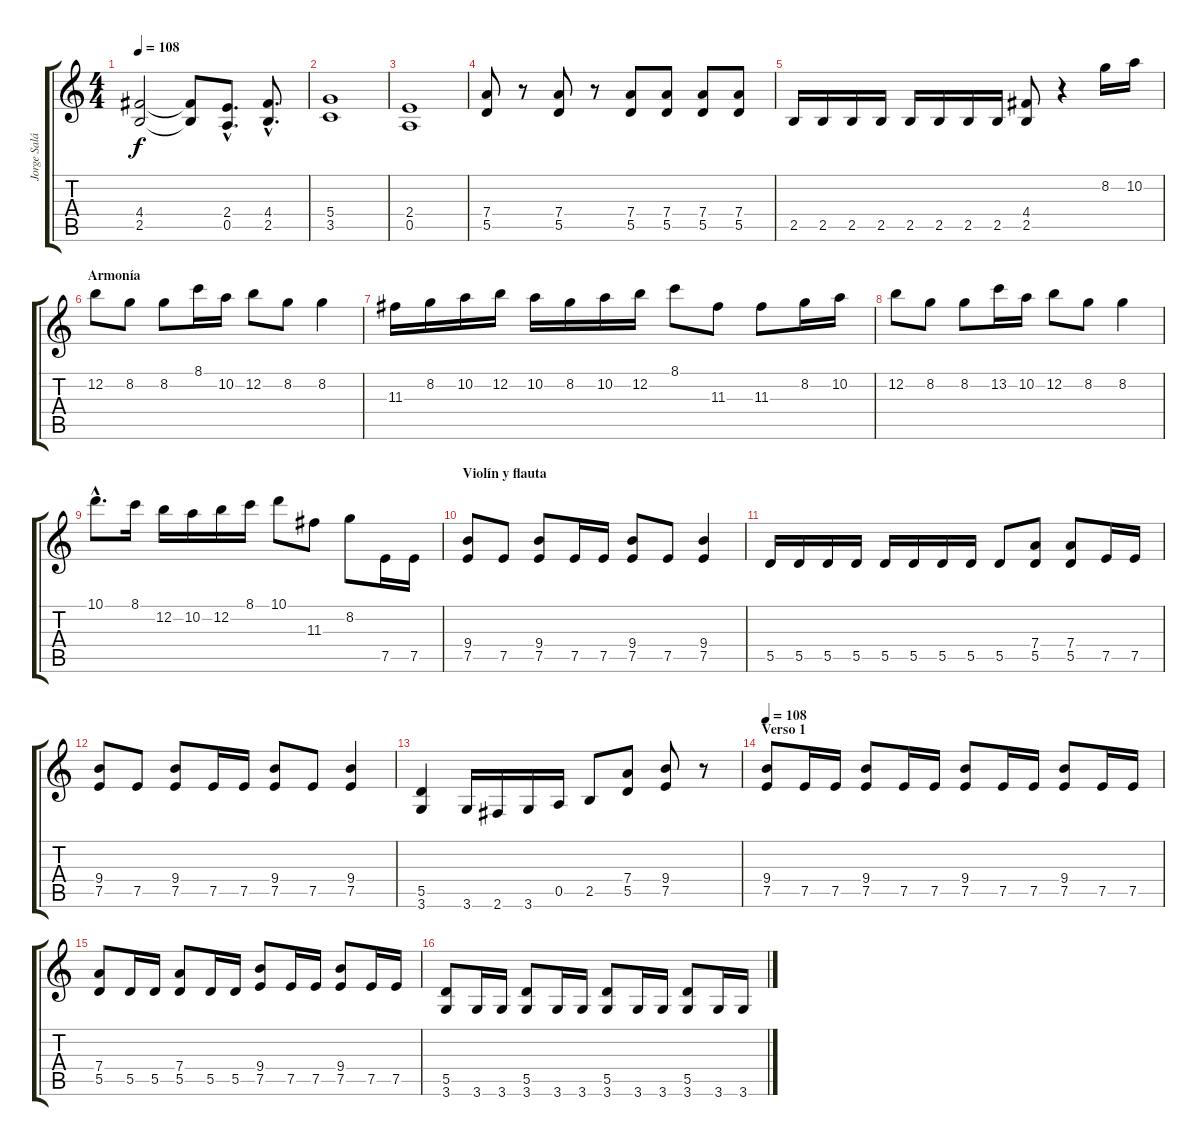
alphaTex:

\track ("Jorge Salán" "Jorge Salá") {instrument distortionguitar}
\staff {score tabs}
\tuning (E4 B3 G3 D3 A2 E2) {hide}
\ts (4 4)
\tempo 108
\clef g2
\ks c
(4.4 2.5).2{dy f} (4.4{t} 2.5{t}).8 (2.4{hac} 0.5{hac}).8{d} (4.4{hac} 2.5{hac}).8{d} |
(5.4 3.5).1 |
(2.4 0.5).1 |
(7.4 5.5).8 r.8 (7.4 5.5).8 r.8 (7.4 5.5).8 (7.4 5.5).8 (7.4 5.5).8 (7.4 5.5).8 |
2.5.16 2.5.16 2.5.16 2.5.16 2.5.16 2.5.16 2.5.16 2.5.16 (4.4 2.5).8 r.4 8.2.16 10.2.16 |
\section ("" "Armonía")
12.2.8 8.2.8 8.2.8 8.1.16 10.2.16 12.2.8 8.2.8 8.2.4 |
11.3.16 8.2.16 10.2.16 12.2.16 10.2.16 8.2.16 10.2.16 12.2.16 8.1.8 11.3.8 11.3.8 8.2.16 10.2.16 |
12.2.8 8.2.8 8.2.8 13.2.16 10.2.16 12.2.8 8.2.8 8.2.4 |
10.1{hac}.8{d} 8.1.16 12.2.16 10.2.16 12.2.16 8.1.16 10.1.8 11.3.8 8.2.8 7.5.16{volume 11} 7.5.16 |
\section ("" "Violín y flauta")
(9.4 7.5).8 7.5.8 (9.4 7.5).8 7.5.16 7.5.16 (9.4 7.5).8 7.5.8 (9.4 7.5).4 |
5.5.16 5.5.16 5.5.16 5.5.16 5.5.16 5.5.16 5.5.16 5.5.16 5.5.8 (7.4 5.5).8 (7.4 5.5).8 7.5.16 7.5.16 |
(9.4 7.5).8 7.5.8 (9.4 7.5).8 7.5.16 7.5.16 (9.4 7.5).8 7.5.8 (9.4 7.5).4 |
(5.5 3.6).4 3.6.16 2.6.16 3.6.16 0.5.16 2.5.8 (7.4 5.5).8 (9.4 7.5).8 r.8 |
\section ("" "Verso 1")
\tempo 108
(9.4 7.5).8{volume 11} 7.5.16 7.5.16 (9.4 7.5).8 7.5.16 7.5.16 (9.4 7.5).8 7.5.16 7.5.16 (9.4 7.5).8 7.5.16 7.5.16 |
(7.4 5.5).8 5.5.16 5.5.16 (7.4 5.5).8 5.5.16 5.5.16 (9.4 7.5).8 7.5.16 7.5.16 (9.4 7.5).8 7.5.16 7.5.16 |
(5.5 3.6).8 3.6.16 3.6.16 (5.5 3.6).8 3.6.16 3.6.16 (5.5 3.6).8 3.6.16 3.6.16 (5.5 3.6).8 3.6.16 3.6.16
